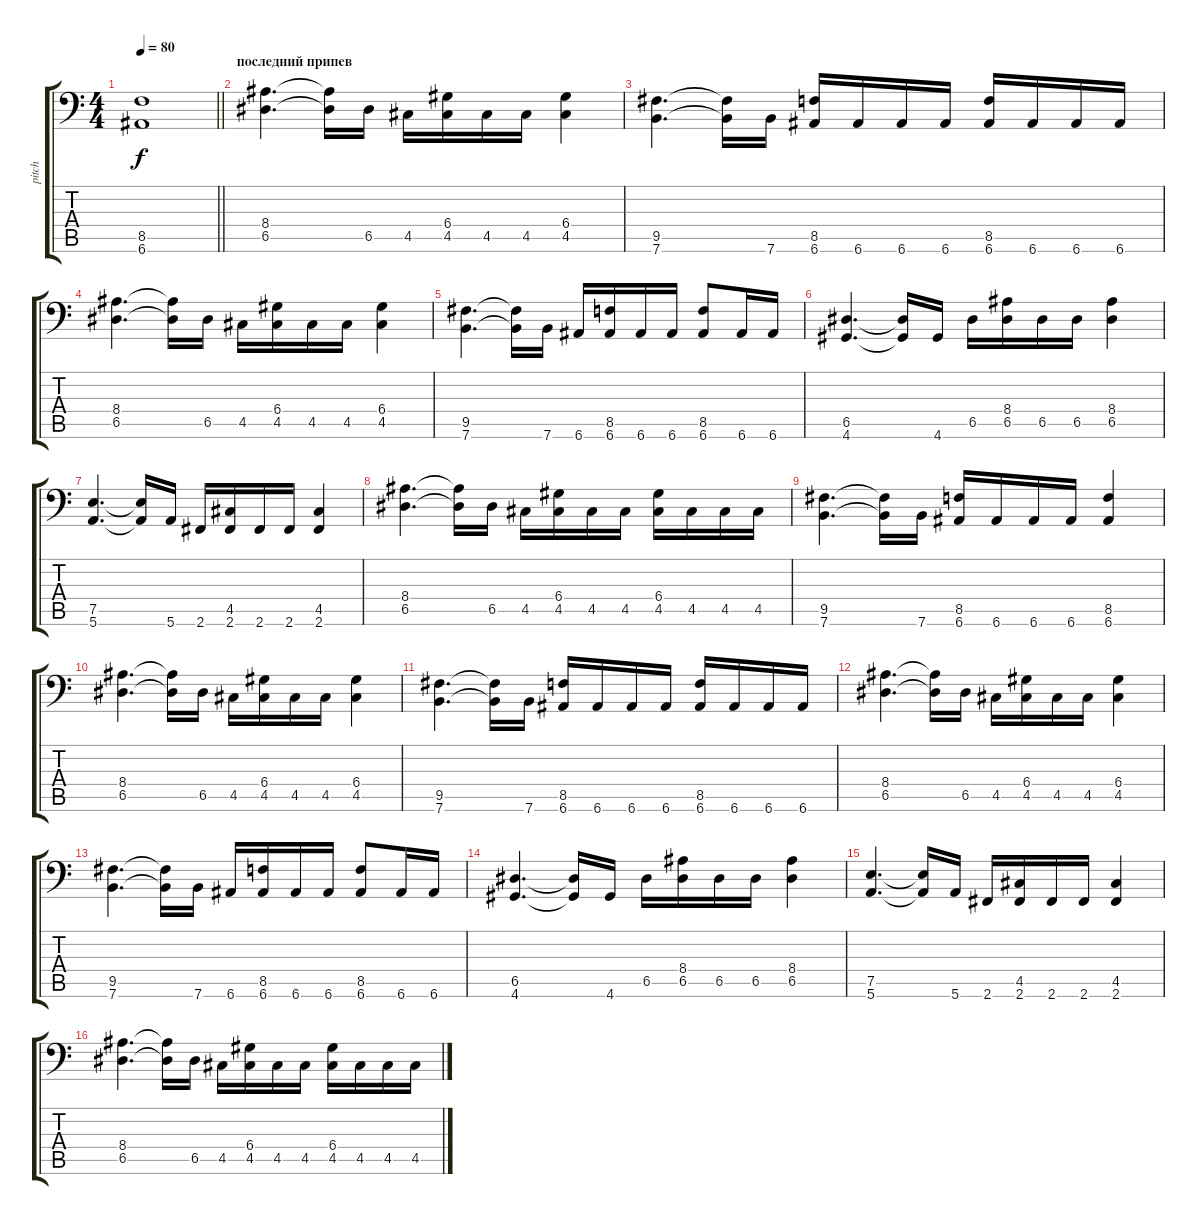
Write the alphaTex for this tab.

\track ("pitch" "pitch") {instrument distortionguitar}
\staff {score tabs}
\tuning (E3 B2 G2 D2 A1 E1) {hide}
\ts (4 4)
\tempo 80
\clef f4
\barLineRight lightlight
\ks c
(8.5 6.6).1{dy f} |
\section ("" "последний припев")
(8.4 6.5).4{d} (8.4{t} 6.5{t}).16 6.5.16 4.5.16 (6.4 4.5).16 4.5.16 4.5.16 (6.4 4.5).4 |
(9.5 7.6).4{d} (9.5{t} 7.6{t}).16 7.6.16 (8.5 6.6).16 6.6.16 6.6.16 6.6.16 (8.5 6.6).16 6.6.16 6.6.16 6.6.16 |
(8.4 6.5).4{d} (8.4{t} 6.5{t}).16 6.5.16 4.5.16 (6.4 4.5).16 4.5.16 4.5.16 (6.4 4.5).4 |
(9.5 7.6).4{d} (9.5{t} 7.6{t}).16 7.6.16 6.6.16 (8.5 6.6).16 6.6.16 6.6.16 (8.5 6.6).8 6.6.16 6.6.16 |
(6.5 4.6).4{d} (6.5{t} 4.6{t}).16 4.6.16 6.5.16 (8.4 6.5).16 6.5.16 6.5.16 (8.4 6.5).4 |
(7.5 5.6).4{d} (7.5{t} 5.6{t}).16 5.6.16 2.6.16 (4.5 2.6).16 2.6.16 2.6.16 (4.5 2.6).4 |
(8.4 6.5).4{d} (8.4{t} 6.5{t}).16 6.5.16 4.5.16 (6.4 4.5).16 4.5.16 4.5.16 (6.4 4.5).16 4.5.16 4.5.16 4.5.16 |
(9.5 7.6).4{d} (9.5{t} 7.6{t}).16 7.6.16 (8.5 6.6).16 6.6.16 6.6.16 6.6.16 (8.5 6.6).4 |
(8.4 6.5).4{d} (8.4{t} 6.5{t}).16 6.5.16 4.5.16 (6.4 4.5).16 4.5.16 4.5.16 (6.4 4.5).4 |
(9.5 7.6).4{d} (9.5{t} 7.6{t}).16 7.6.16 (8.5 6.6).16 6.6.16 6.6.16 6.6.16 (8.5 6.6).16 6.6.16 6.6.16 6.6.16 |
(8.4 6.5).4{d} (8.4{t} 6.5{t}).16 6.5.16 4.5.16 (6.4 4.5).16 4.5.16 4.5.16 (6.4 4.5).4 |
(9.5 7.6).4{d} (9.5{t} 7.6{t}).16 7.6.16 6.6.16 (8.5 6.6).16 6.6.16 6.6.16 (8.5 6.6).8 6.6.16 6.6.16 |
(6.5 4.6).4{d} (6.5{t} 4.6{t}).16 4.6.16 6.5.16 (8.4 6.5).16 6.5.16 6.5.16 (8.4 6.5).4 |
(7.5 5.6).4{d} (7.5{t} 5.6{t}).16 5.6.16 2.6.16 (4.5 2.6).16 2.6.16 2.6.16 (4.5 2.6).4 |
(8.4 6.5).4{d} (8.4{t} 6.5{t}).16 6.5.16 4.5.16 (6.4 4.5).16 4.5.16 4.5.16 (6.4 4.5).16 4.5.16 4.5.16 4.5.16
